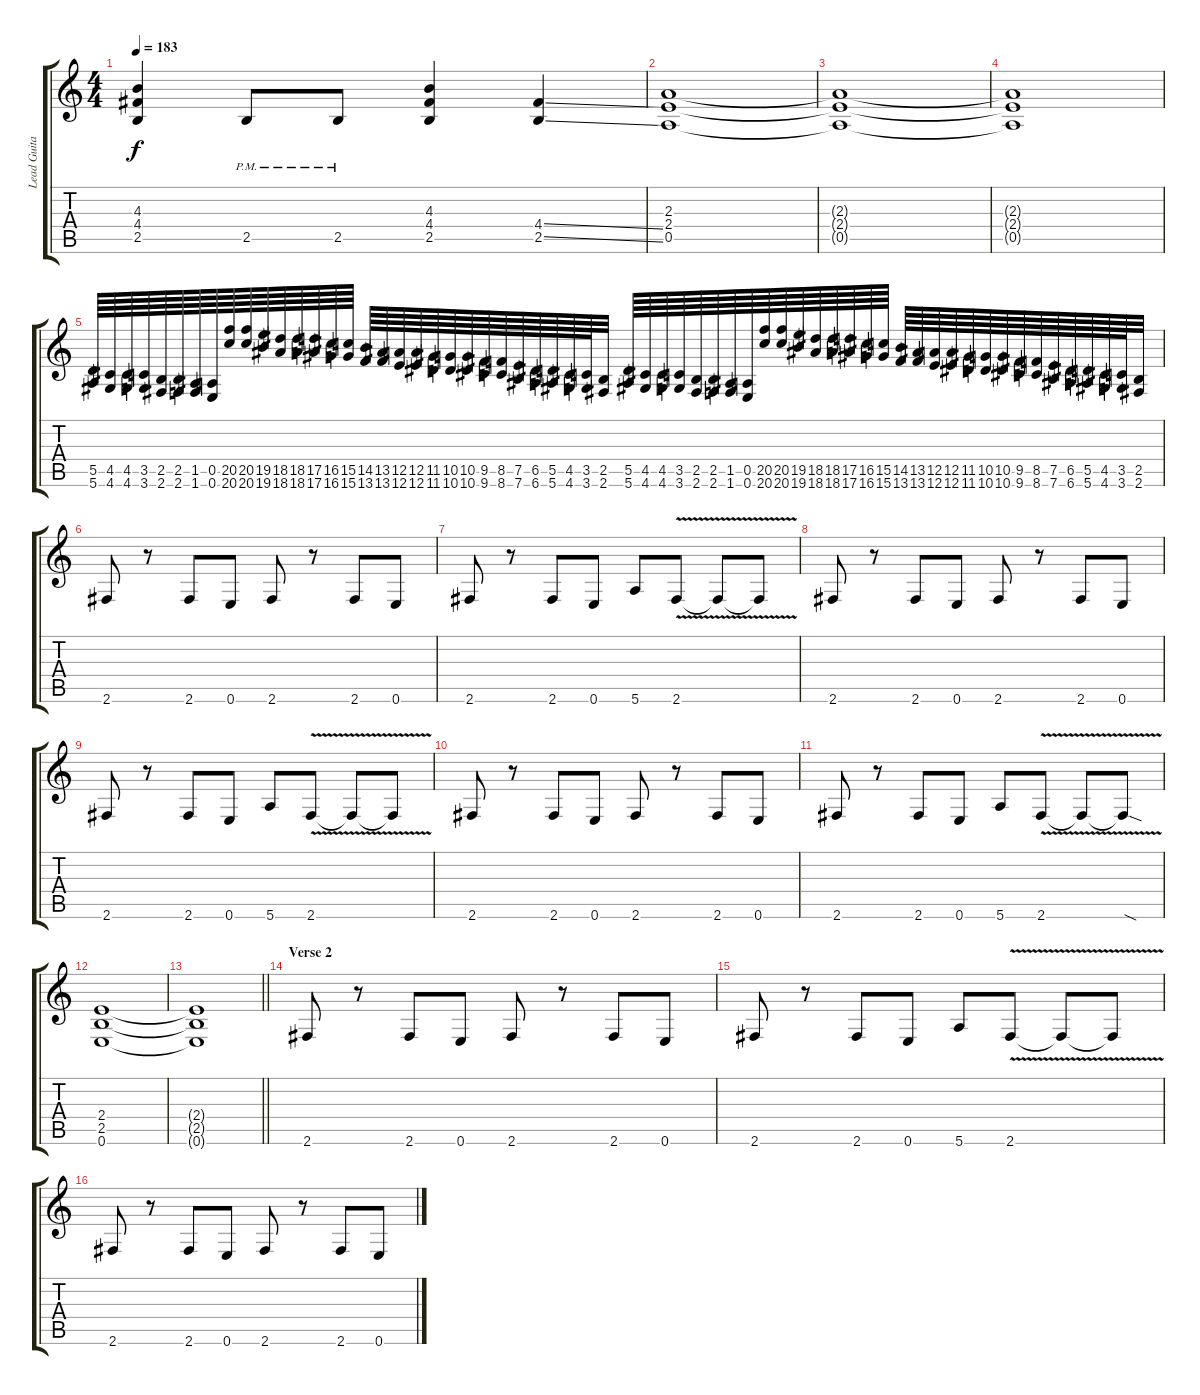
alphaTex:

\track ("Lead Guitar/Solo" "Lead Guita") {instrument distortionguitar}
\staff {score tabs}
\tuning (E4 B3 G3 D3 A2 E2) {hide}
\ts (4 4)
\tempo 183
\clef g2
\ks c
(4.3 4.4 2.5).4{dy f} 2.5{pm}.8 2.5{pm}.8 (4.3 4.4 2.5).4 (4.4{ss} 2.5{ss}).4 |
(2.3 2.4 0.5).1 |
(2.3{t} 2.4{t} 0.5{t}).1 |
(2.3{t} 2.4{t} 0.5{t}).1 |
(5.5 5.6).64 (4.5 4.6).64 (4.5 4.6).64 (3.5 3.6).64 (2.5 2.6).64 (2.5 2.6).64 (1.5 1.6).64 (0.5 0.6).64 (20.5 20.6).64 (20.5 20.6).64 (19.5 19.6).64 (18.5 18.6).64 (18.5 18.6).64 (17.5 17.6).64 (16.5 16.6).64 (15.5 15.6).64 (14.5 13.6).64 (13.5 13.6).64 (12.5 12.6).64 (12.5 12.6).64 (11.5 11.6).64 (10.5 10.6).64 (10.5 10.6).64 (9.5 9.6).64 (8.5 8.6).64 (7.5 7.6).64 (6.5 6.6).64 (5.5 5.6).64 (4.5 4.6).64 (3.5 3.6).64 (2.5 2.6).32 (5.5 5.6).64 (4.5 4.6).64 (4.5 4.6).64 (3.5 3.6).64 (2.5 2.6).64 (2.5 2.6).64 (1.5 1.6).64 (0.5 0.6).64 (20.5 20.6).64 (20.5 20.6).64 (19.5 19.6).64 (18.5 18.6).64 (18.5 18.6).64 (17.5 17.6).64 (16.5 16.6).64 (15.5 15.6).64 (14.5 13.6).64 (13.5 13.6).64 (12.5 12.6).64 (12.5 12.6).64 (11.5 11.6).64 (10.5 10.6).64 (10.5 10.6).64 (9.5 9.6).64 (8.5 8.6).64 (7.5 7.6).64 (6.5 6.6).64 (5.5 5.6).64 (4.5 4.6).64 (3.5 3.6).64 (2.5 2.6).32 |
2.6.8 r.8 2.6.8 0.6.8 2.6.8 r.8 2.6.8 0.6.8 |
2.6.8 r.8 2.6.8 0.6.8 5.6.8 2.6{v}.8 2.6{v t}.8 2.6{t}.8 |
2.6.8 r.8 2.6.8 0.6.8 2.6.8 r.8 2.6.8 0.6.8 |
2.6.8 r.8 2.6.8 0.6.8 5.6.8 2.6{v}.8 2.6{v t}.8 2.6{t}.8 |
2.6.8 r.8 2.6.8 0.6.8 2.6.8 r.8 2.6.8 0.6.8 |
2.6.8 r.8 2.6.8 0.6.8 5.6.8 2.6{v}.8 2.6{v t}.8 2.6{sod t}.8 |
(2.4 2.5 0.6).1 |
\barLineRight lightlight
(2.4{t} 2.5{t} 0.6{t}).1 |
\section ("" "Verse 2")
2.6.8 r.8 2.6.8 0.6.8 2.6.8 r.8 2.6.8 0.6.8 |
2.6.8 r.8 2.6.8 0.6.8 5.6.8 2.6{v}.8 2.6{v t}.8 2.6{t}.8 |
2.6.8 r.8 2.6.8 0.6.8 2.6.8 r.8 2.6.8 0.6.8
